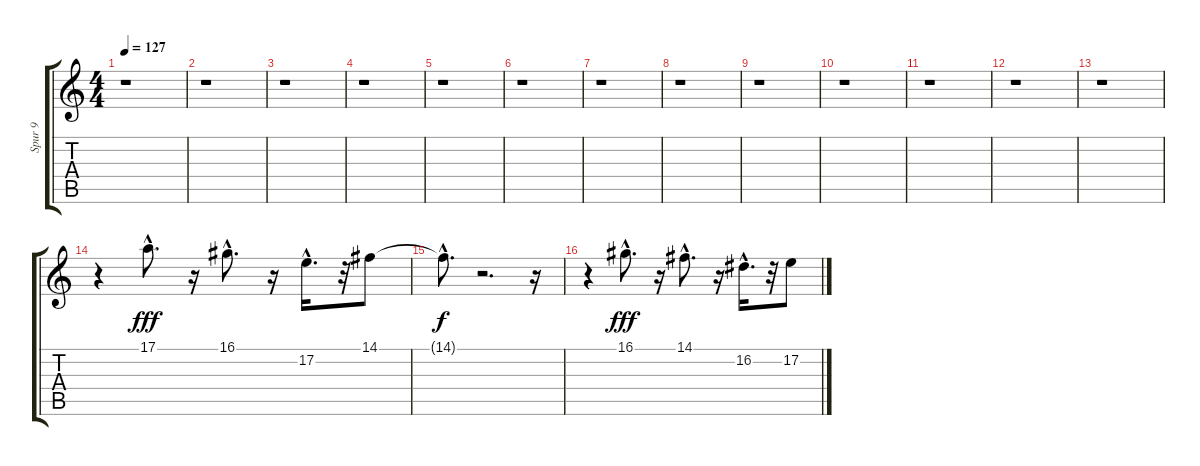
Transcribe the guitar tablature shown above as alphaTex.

\track ("Spur 9" "Spur 9") {instrument stringensemble1}
\staff {score tabs}
\tuning (E4 B3 G3 D3 A2 E2) {hide}
\ts (4 4)
\tempo 127
\clef g2
\ks c
r.1{dy fff} |
r.1 |
r.1 |
r.1 |
r.1 |
r.1 |
r.1 |
r.1 |
r.1 |
r.1 |
r.1 |
r.1 |
r.1 |
r.4 17.1{hac}.8{d} r.16 16.1{hac}.8{d} r.16 17.2{hac}.16{d} r.32 14.1.8 |
14.1{hac t}.8{d dy f} r.2{d} r.16 |
r.4 16.1{hac}.8{d dy fff} r.16 14.1{hac}.8{d} r.16 16.2{hac}.16{d} r.32 17.2.8
